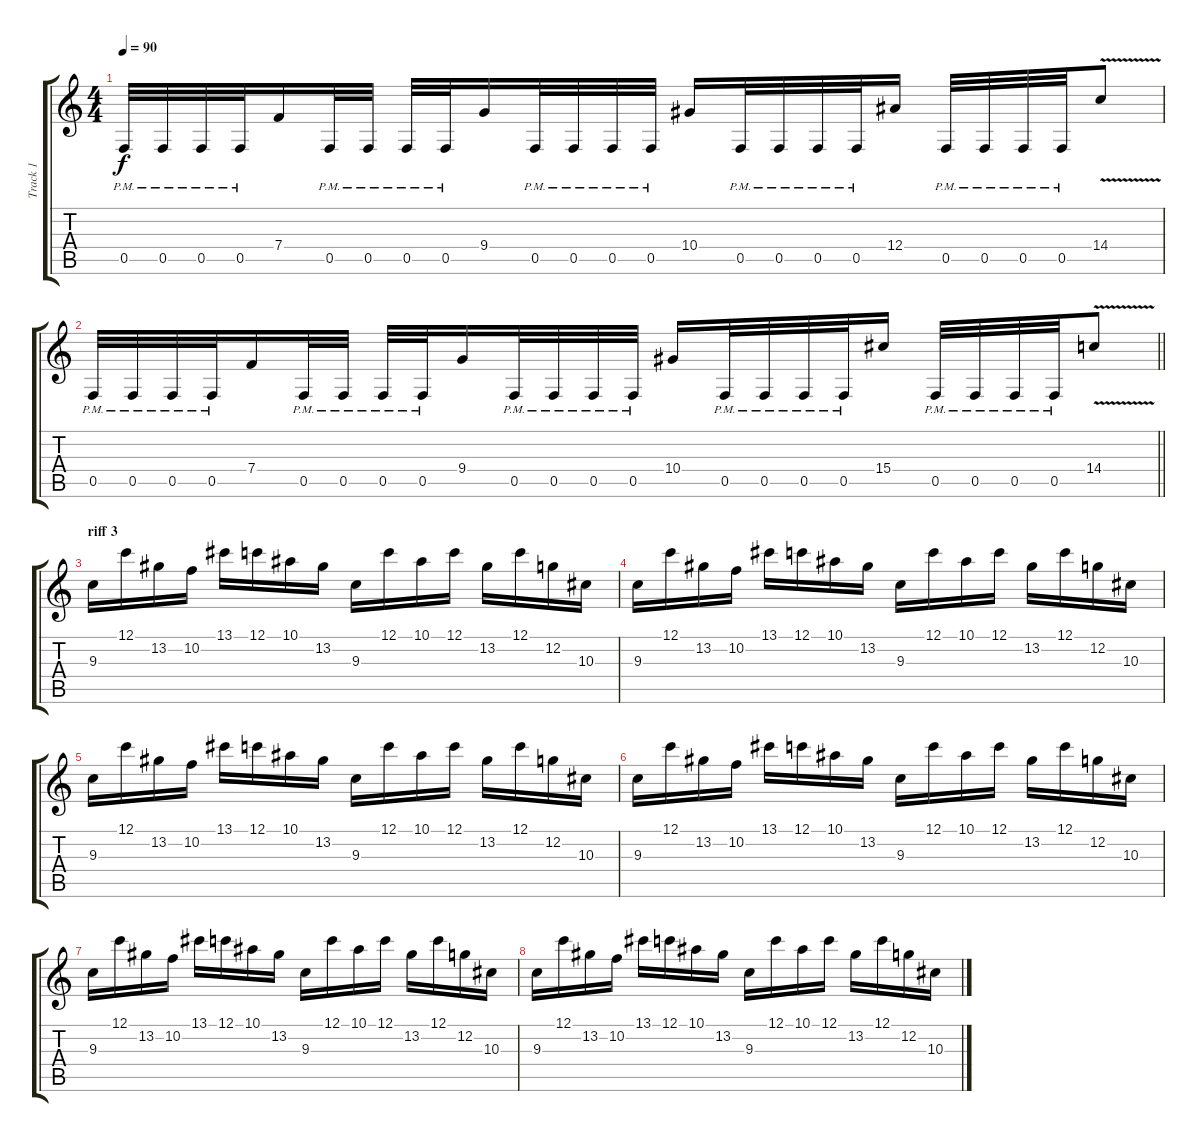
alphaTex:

\track ("Track 1" "Track 1") {instrument distortionguitar}
\staff {score tabs}
\tuning (C4 G3 Eb3 Bb2 F2 C2) {hide}
\ts (4 4)
\tempo 90
\clef g2
\ks c
0.5{pm}.32{dy f} 0.5{pm}.32 0.5{pm}.32 0.5{pm}.32 7.4.16 0.5{pm}.32 0.5{pm}.32 0.5{pm}.32 0.5{pm}.32 9.4.16 0.5{pm}.32 0.5{pm}.32 0.5{pm}.32 0.5{pm}.32 10.4.16 0.5{pm}.32 0.5{pm}.32 0.5{pm}.32 0.5{pm}.32 12.4.16 0.5{pm}.32 0.5{pm}.32 0.5{pm}.32 0.5{pm}.32 14.4{v}.8 |
\barLineRight lightlight
0.5{pm}.32 0.5{pm}.32 0.5{pm}.32 0.5{pm}.32 7.4.16 0.5{pm}.32 0.5{pm}.32 0.5{pm}.32 0.5{pm}.32 9.4.16 0.5{pm}.32 0.5{pm}.32 0.5{pm}.32 0.5{pm}.32 10.4.16 0.5{pm}.32 0.5{pm}.32 0.5{pm}.32 0.5{pm}.32 15.4.16 0.5{pm}.32 0.5{pm}.32 0.5{pm}.32 0.5{pm}.32 14.4{v}.8 |
\section ("" "riff 3")
9.3.16 12.1.16 13.2.16 10.2.16 13.1.16 12.1.16 10.1.16 13.2.16 9.3.16 12.1.16 10.1.16 12.1.16 13.2.16 12.1.16 12.2.16 10.3.16 |
9.3.16 12.1.16 13.2.16 10.2.16 13.1.16 12.1.16 10.1.16 13.2.16 9.3.16 12.1.16 10.1.16 12.1.16 13.2.16 12.1.16 12.2.16 10.3.16 |
9.3.16 12.1.16 13.2.16 10.2.16 13.1.16 12.1.16 10.1.16 13.2.16 9.3.16 12.1.16 10.1.16 12.1.16 13.2.16 12.1.16 12.2.16 10.3.16 |
9.3.16 12.1.16 13.2.16 10.2.16 13.1.16 12.1.16 10.1.16 13.2.16 9.3.16 12.1.16 10.1.16 12.1.16 13.2.16 12.1.16 12.2.16 10.3.16 |
9.3.16 12.1.16 13.2.16 10.2.16 13.1.16 12.1.16 10.1.16 13.2.16 9.3.16 12.1.16 10.1.16 12.1.16 13.2.16 12.1.16 12.2.16 10.3.16 |
9.3.16 12.1.16 13.2.16 10.2.16 13.1.16 12.1.16 10.1.16 13.2.16 9.3.16 12.1.16 10.1.16 12.1.16 13.2.16 12.1.16 12.2.16 10.3.16
